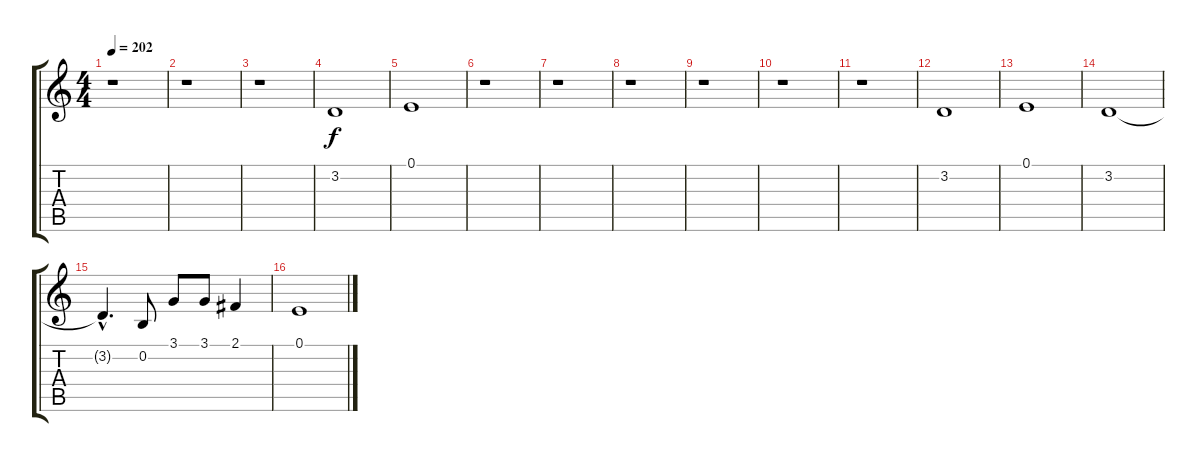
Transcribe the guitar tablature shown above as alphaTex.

\track "" {instrument trumpet}
\staff {score tabs}
\tuning (E4 B3 G3 D3 A2 E2) {hide}
\ts (4 4)
\tempo 202
\clef g2
\ks c
r.1{dy f} |
r.1 |
r.1 |
3.2.1 |
0.1.1 |
r.1 |
r.1 |
r.1 |
r.1 |
r.1 |
r.1 |
3.2.1 |
0.1.1 |
3.2.1 |
3.2{hac t}.4{d} 0.2.8 3.1.8 3.1.8 2.1.4 |
0.1.1
